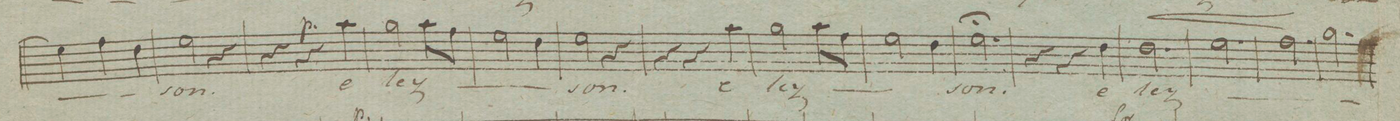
**kern	**text	**dynam
*I"Soprano Solo.	*	*
*clefC1	*	*
*k[]	*	*
*M3/4	*	*
4cc\]	.	.
4dd\	.	.
4b\	.	.
=113	=113	=113
2cc\	-son.	.
4r	.	.
=114	=114	=114
4r	.	.
4r	.	p
4ff\	e-	.
=115	=115	=115
2ee\	-ley-	.
8ff\L	.	.
8dd\J	.	.
=116	=116	=116
2cc\	.	.
4b\	.	.
=117	=117	=117
2cc\	-son.	.
4r	.	.
=118	=118	=118
4r	.	.
4r	.	.
4ff\	e-	.
=119	=119	=119
2ee\	-ley-	.
8ff\L	.	.
8dd\J	.	.
=120	=120	=120
2cc\	.	.
4b\	.	.
=121	=121	=121
2.cc^;\	-son.	.
=122	=122	=122
4r	.	.
4r	.	.
4b\	e-	.
=123	=123	=123
2.b\	-ley-	<
=124	=124	=124
2.cc\	.	.
=125	=125	=125
2.dd\	.	.
.	.	[
=126	=126	=126
2.ee\	.	.
=127	=127	=127
*-	*-	*-
